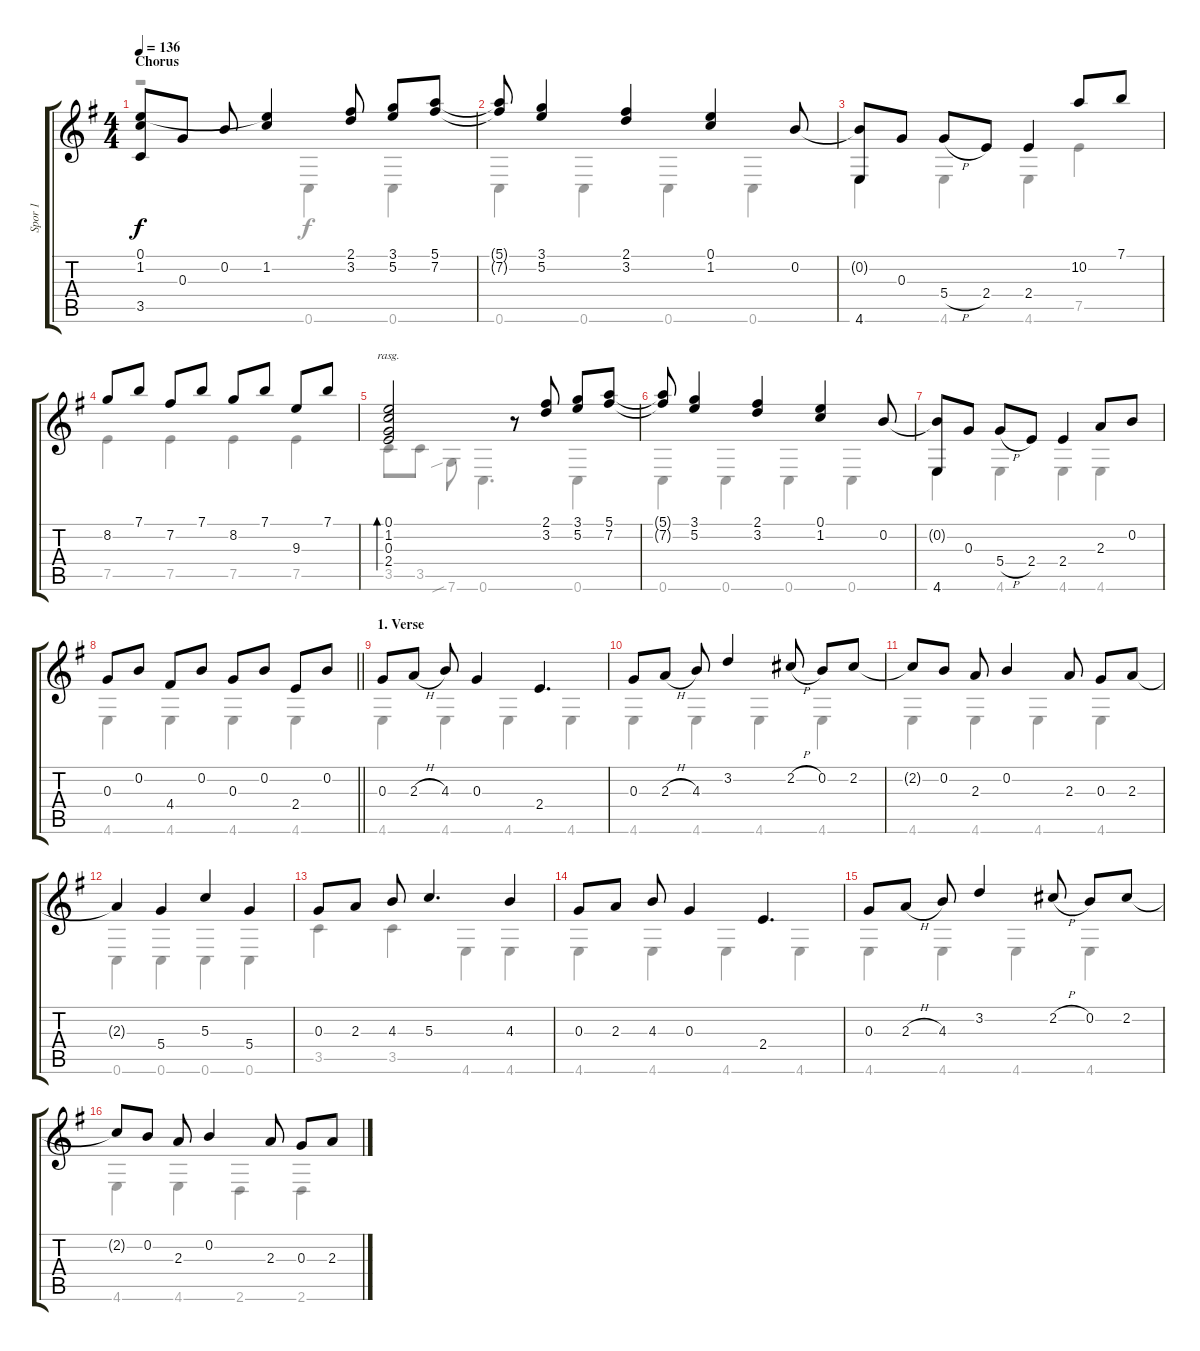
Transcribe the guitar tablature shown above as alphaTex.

\track ("Spor 1" "Spor 1") {instrument acousticguitarsteel}
\staff {score tabs}
\tuning (E4 B3 G3 D3 A2 C2) {hide}
\voice
\ts (4 4)
\section ("" "Chorus")
\tempo 136
\clef g2
\ks eminor
(0.1 1.2 3.5).8{dy f instrument acousticguitarsteel} 0.3.8 0.2.8 (0.1{t} 1.2).4 (2.1 3.2).8 (3.1 5.2).8 (5.1 7.2).8 |
(5.1{t} 7.2{t}).8 (3.1 5.2).4 (2.1 3.2).4 (0.1 1.2).4 0.2.8 |
(0.2{t} 4.6).8 0.3.8 5.4{h}.8 2.4.8 2.4.4 10.2.8 7.1.8 |
8.2.8 7.1.8 7.2.8 7.1.8 8.2.8 7.1.8 9.3.8 7.1.8 |
(0.1 1.2 0.3 2.4).2{bd 120 rasg ii} r.8 (2.1 3.2).8 (3.1 5.2).8 (5.1 7.2).8 |
(5.1{t} 7.2{t}).8 (3.1 5.2).4 (2.1 3.2).4 (0.1 1.2).4 0.2.8 |
(0.2{t} 4.6).8 0.3.8 5.4{h}.8 2.4.8 2.4.4 2.3.8 0.2.8 |
\barLineRight lightlight
0.3.8 0.2.8 4.4.8 0.2.8 0.3.8 0.2.8 2.4.8 0.2.8 |
\section ("" "1. Verse")
0.3.8 2.3{h}.8 4.3.8 0.3.4 2.4.4{d} |
0.3.8 2.3{h}.8 4.3.8 3.2.4 2.2{h}.8 0.2.8 2.2.8 |
2.2{t}.8 0.2.8 2.3.8 0.2.4 2.3.8 0.3.8 2.3.8 |
2.3{t}.4 5.4.4 5.3.4 5.4.4 |
0.3.8 2.3.8 4.3.8 5.3.4{d} 4.3.4 |
0.3.8 2.3.8 4.3.8 0.3.4 2.4.4{d} |
0.3.8 2.3{h}.8 4.3.8 3.2.4 2.2{h}.8 0.2.8 2.2.8 |
2.2{t}.8 0.2.8 2.3.8 0.2.4 2.3.8 0.3.8 2.3.8
\voice
\clef g2
\ottava regular
\simile none
\ks eminor
r.2{dy f} 0.6.4 0.6.4 |
0.6.4 0.6.4 0.6.4 0.6.4 |
4.6.4 4.6.4 4.6.4 7.5.4 |
7.5.4 7.5.4 7.5.4 7.5.4 |
3.5.8 3.5.8 7.6{sib}.8 0.6.4{d} 0.6.4 |
0.6.4 0.6.4 0.6.4 0.6.4 |
4.6.4 4.6.4 4.6.4 4.6.4 |
\barLineRight lightlight
4.6.4 4.6.4 4.6.4 4.6.4 |
4.6.4 4.6.4 4.6.4 4.6.4 |
4.6.4 4.6.4 4.6.4 4.6.4 |
4.6.4 4.6.4 4.6.4 4.6.4 |
0.6.4 0.6.4 0.6.4 0.6.4 |
3.5.4 3.5.4 4.6.4 4.6.4 |
4.6.4 4.6.4 4.6.4 4.6.4 |
4.6.4 4.6.4 4.6.4 4.6.4 |
4.6.4 4.6.4 2.6.4 2.6.4
